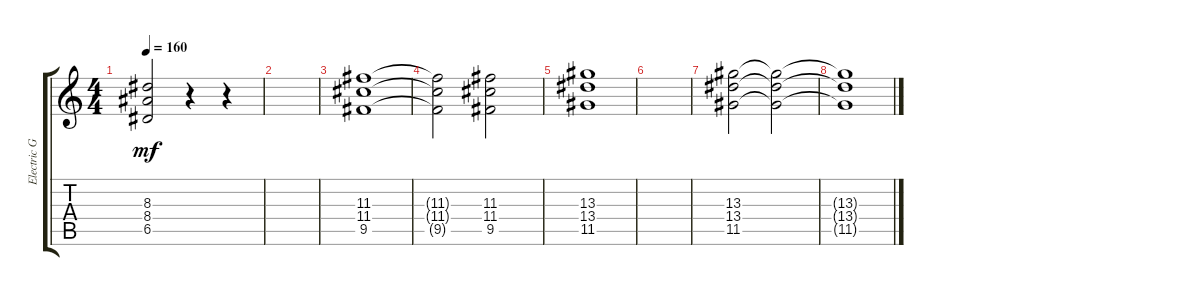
\track ("Electric Guitar" "Electric G") {instrument distortionguitar}
\staff {score tabs}
\tuning (E4 B3 G3 D3 A2 E2) {hide}
\ts (4 4)
\tempo 160
\clef g2
\ks c
(8.3 8.4 6.5).2{dy mf instrument distortionguitar} r.4 r.4 |
|
(11.3 11.4 9.5).1 |
(11.3{t} 11.4{t} 9.5{t}).2 (11.3 11.4 9.5).2 |
(13.3 13.4 11.5).1 |
|
(13.3 13.4 11.5).2 (13.3{t} 13.4{t} 11.5{t}).2 |
(13.3{t} 13.4{t} 11.5{t}).1
